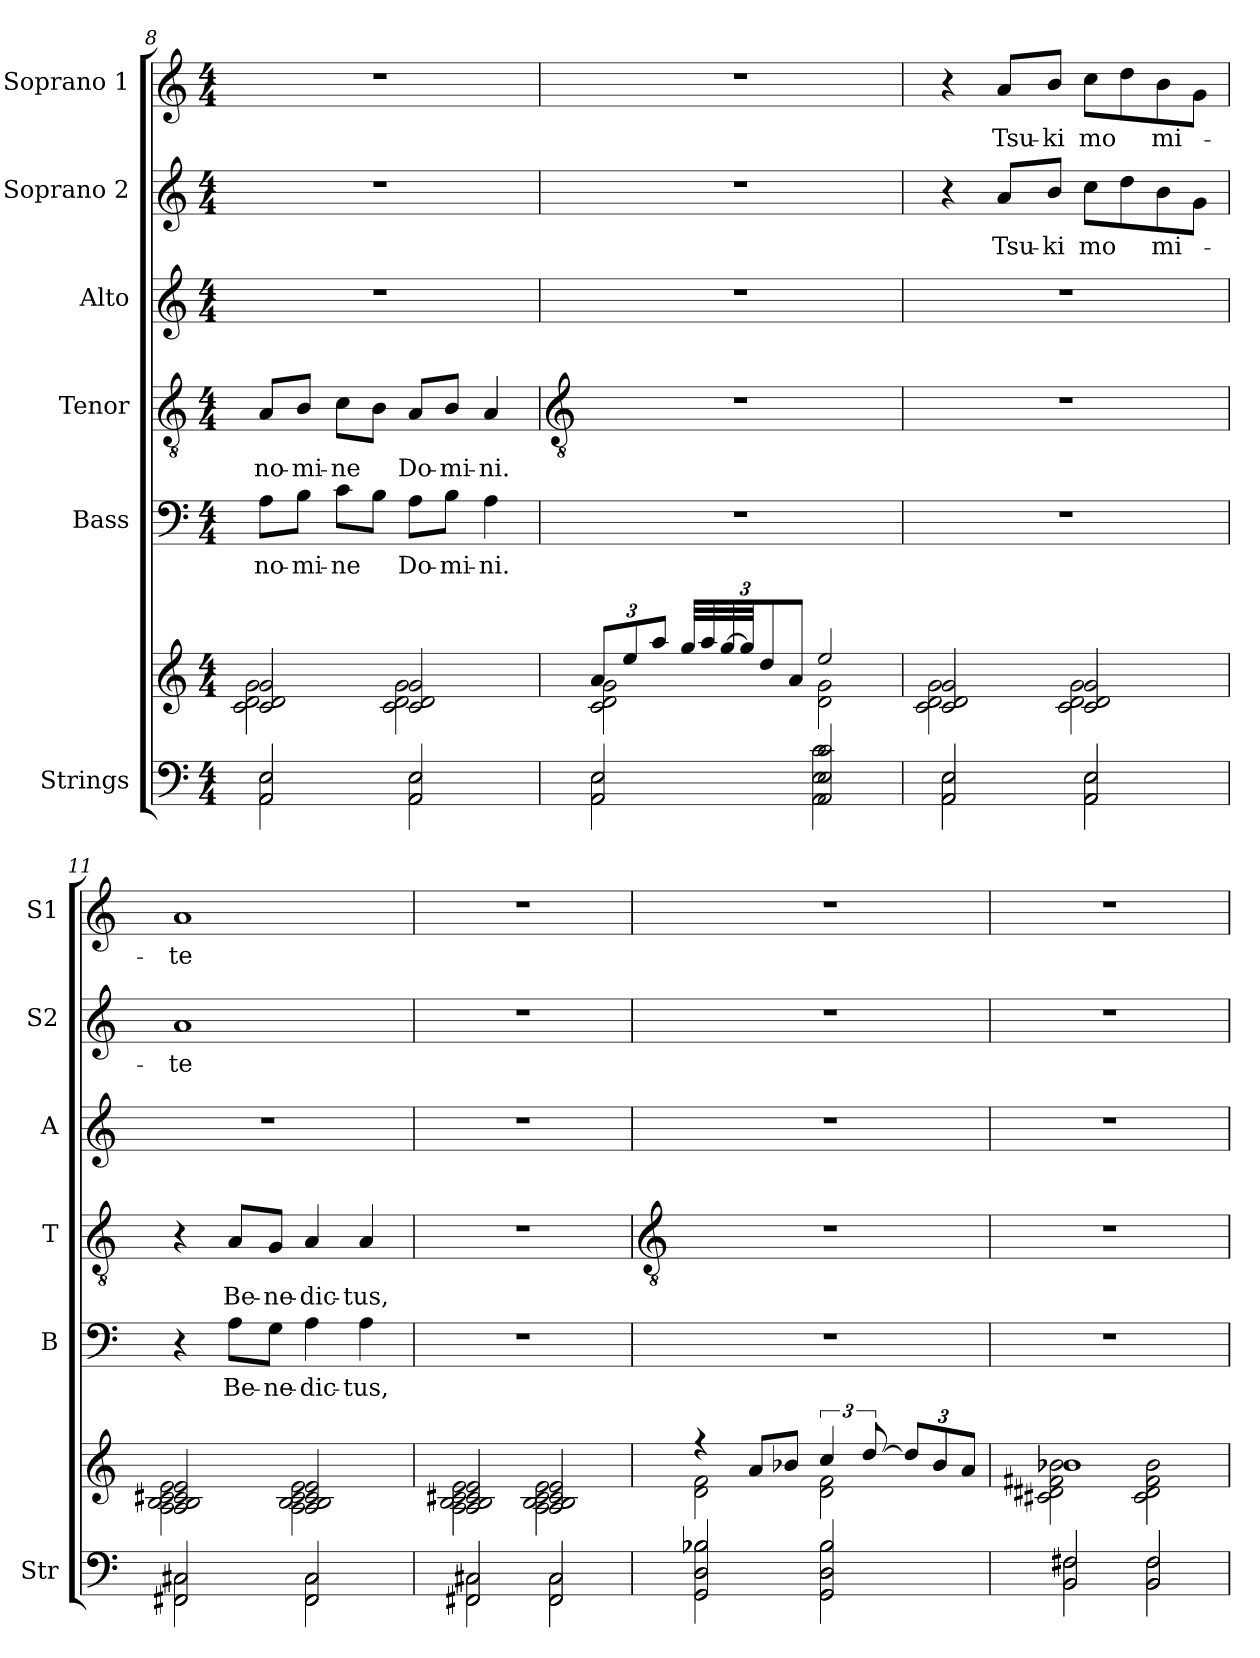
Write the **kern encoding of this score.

**kern	**kern	**kern	**text	**kern	**text	**kern	**kern	**text	**kern	**text
*part6	*part6	*part5	*part5	*part4	*part4	*part3	*part2	*part2	*part1	*part1
*staff7	*staff6	*staff5	*staff5	*staff4	*staff4	*staff3	*staff2	*staff2	*staff1	*staff1
*I"Strings	*	*I"Bass	*	*I"Tenor	*	*I"Alto	*I"Soprano 2	*	*I"Soprano 1	*
*I'Str	*	*I'B	*	*I'T	*	*I'A	*I'S2	*	*I'S1	*
*clefF4	*clefG2	*clefF4	*	*clefGv2	*	*clefG2	*clefG2	*	*clefG2	*
*k[]	*k[]	*k[]	*	*k[]	*	*k[]	*k[]	*	*k[]	*
*C:	*C:	*C:	*	*C:	*	*C:	*C:	*	*C:	*
*M4/4	*M4/4	*M4/4	*	*M4/4	*	*M4/4	*M4/4	*	*M4/4	*
=8	=8	=8	=8	=8	=8	=8	=8	=8	=8	=8
*^	*^	*	*	*	*	*	*	*	*	*
!	!	!	!	!	!LO:LY:b	!	!LO:LY:b	!	!	!	!	!
2AA/ 2E/	2AA\ 2E\	2c/ 2d/ 2g/	2c\ 2d\ 2g\	8AL	no-	8AL	no-	1r	1r	.	1r	.
!	!	!	!	!	!LO:LY:b	!	!LO:LY:b	!	!	!	!	!
.	.	.	.	8BJ	-mi-	8BJ	-mi-	.	.	.	.	.
!	!	!	!	!	!LO:LY:b	!	!LO:LY:b	!	!	!	!	!
.	.	.	.	8cL	-ne	8cL	-ne	.	.	.	.	.
.	.	.	.	8BJ	.	8BJ	.	.	.	.	.	.
!	!	!	!	!	!LO:LY:b	!	!LO:LY:b	!	!	!	!	!
2AA/ 2E/	2AA\ 2E\	2c/ 2d/ 2g/	2c\ 2d\ 2g\	8AL	Do-	8AL	Do-	.	.	.	.	.
!	!	!	!	!	!LO:LY:b	!	!LO:LY:b	!	!	!	!	!
.	.	.	.	8BJ	-mi-	8BJ	-mi-	.	.	.	.	.
!	!	!	!	!	!LO:LY:b	!	!LO:LY:b	!	!	!	!	!
.	.	.	.	4A	-ni.	4A	-ni.	.	.	.	.	.
!!LO:LB:g=z
=9	=9	=9	=9	=9	=9	=9	=9	=9	=9	=9	=9	=9
*	*	*	*	*	*	*clefGv2	*	*	*	*	*	*
2AA/ 2E/	2AA\ 2E\	12a/L	2c\ 2d\ 2g\	1r	.	1r	.	1r	1r	.	1r	.
.	.	12ee/	.	.	.	.	.	.	.	.	.	.
.	.	12aa/J	.	.	.	.	.	.	.	.	.	.
.	.	48gg/LLL	.	.	.	.	.	.	.	.	.	.
.	.	48aa/	.	.	.	.	.	.	.	.	.	.
.	.	[48gg/J	.	.	.	.	.	.	.	.	.	.
.	.	48gg/J]	.	.	.	.	.	.	.	.	.	.
.	.	12dd/	.	.	.	.	.	.	.	.	.	.
.	.	12a/J	.	.	.	.	.	.	.	.	.	.
2AA/ 2E/ 2c/	2AA\ 2E\ 2c\	2ee/	2d\ 2g\	.	.	.	.	.	.	.	.	.
=10	=10	=10	=10	=10	=10	=10	=10	=10	=10	=10	=10	=10
2AA/ 2E/	2AA\ 2E\	2c/ 2d/ 2g/	2c\ 2d\ 2g\	1r	.	1r	.	1r	4r	.	4r	.
!	!	!	!	!	!	!	!	!	!	!LO:LY:b	!	!LO:LY:b
.	.	.	.	.	.	.	.	.	8aL	Tsu-	8aL	Tsu-
!	!	!	!	!	!	!	!	!	!	!LO:LY:b	!	!LO:LY:b
.	.	.	.	.	.	.	.	.	8bJ	-ki	8bJ	-ki
!	!	!	!	!	!	!	!	!	!	!LO:LY:b	!	!LO:LY:b
2AA/ 2E/	2AA\ 2E\	2c/ 2d/ 2g/	2c\ 2d\ 2g\	.	.	.	.	.	8ccL	mo	8ccL	mo
.	.	.	.	.	.	.	.	.	8dd	.	8dd	.
!	!	!	!	!	!	!	!	!	!	!LO:LY:b	!	!LO:LY:b
.	.	.	.	.	.	.	.	.	8b	mi-	8b	mi-
.	.	.	.	.	.	.	.	.	8gJ	.	8gJ	.
=11	=11	=11	=11	=11	=11	=11	=11	=11	=11	=11	=11	=11
!	!	!	!	!	!	!	!	!	!	!LO:LY:b	!	!LO:LY:b
2FF#X/ 2C#X/	2FF#X\ 2C#X\	2A/ 2B/ 2c#X/ 2e/	2A\ 2B\ 2c#X\ 2e\	4r	.	4r	.	1r	1a	-te	1a	-te
!	!	!	!	!	!LO:LY:b	!	!LO:LY:b	!	!	!	!	!
.	.	.	.	8AL	Be-	8AL	Be-	.	.	.	.	.
!	!	!	!	!	!LO:LY:b	!	!LO:LY:b	!	!	!	!	!
.	.	.	.	8GJ	-ne-	8GJ	-ne-	.	.	.	.	.
!	!	!	!	!	!LO:LY:b	!	!LO:LY:b	!	!	!	!	!
2FF#/ 2C#/	2FF#\ 2C#\	2A/ 2B/ 2c#/ 2e/	2A\ 2B\ 2c#\ 2e\	4A	-dic-	4A	-dic-	.	.	.	.	.
!	!	!	!	!	!LO:LY:b	!	!LO:LY:b	!	!	!	!	!
.	.	.	.	4A	-tus,	4A	-tus,	.	.	.	.	.
=12	=12	=12	=12	=12	=12	=12	=12	=12	=12	=12	=12	=12
2FF#X/ 2C#X/	2FF#X\ 2C#X\	2A/ 2B/ 2c#X/ 2e/	2A\ 2B\ 2c#X\ 2e\	1r	.	1r	.	1r	1r	.	1r	.
2FF#/ 2C#/	2FF#\ 2C#\	2A/ 2B/ 2c#/ 2e/	2A\ 2B\ 2c#\ 2e\	.	.	.	.	.	.	.	.	.
!!LO:LB:g=z
=13	=13	=13	=13	=13	=13	=13	=13	=13	=13	=13	=13	=13
*	*	*	*	*	*	*clefGv2	*	*	*	*	*	*
2GG/ 2D/ 2B-X/	2GG\ 2D\ 2B-X\	4r	2d\ 2f\	1r	.	1r	.	1r	1r	.	1r	.
.	.	8a/L	.	.	.	.	.	.	.	.	.	.
.	.	8b-X/J	.	.	.	.	.	.	.	.	.	.
2GG/ 2D/ 2B-/	2GG\ 2D\ 2B-\	6cc/	2d\ 2f\	.	.	.	.	.	.	.	.	.
.	.	[12dd/	.	.	.	.	.	.	.	.	.	.
.	.	12dd/L]	.	.	.	.	.	.	.	.	.	.
.	.	12b-/	.	.	.	.	.	.	.	.	.	.
.	.	12a/J	.	.	.	.	.	.	.	.	.	.
=14	=14	=14	=14	=14	=14	=14	=14	=14	=14	=14	=14	=14
2BB/ 2F#X/	2BB\ 2F#X\	1b-X/	2c#X\ 2d#X\ 2f#X\ 2b-X\	1r	.	1r	.	1r	1r	.	1r	.
2BB/ 2F#/	2BB\ 2F#\	.	2c#\ 2d#\ 2f#\ 2b-\	.	.	.	.	.	.	.	.	.
*v	*v	*	*	*	*	*	*	*	*	*	*	*
*	*v	*v	*	*	*	*	*	*	*	*	*
=	=	=	=	=	=	=	=	=	=	=
*-	*-	*-	*-	*-	*-	*-	*-	*-	*-	*-
